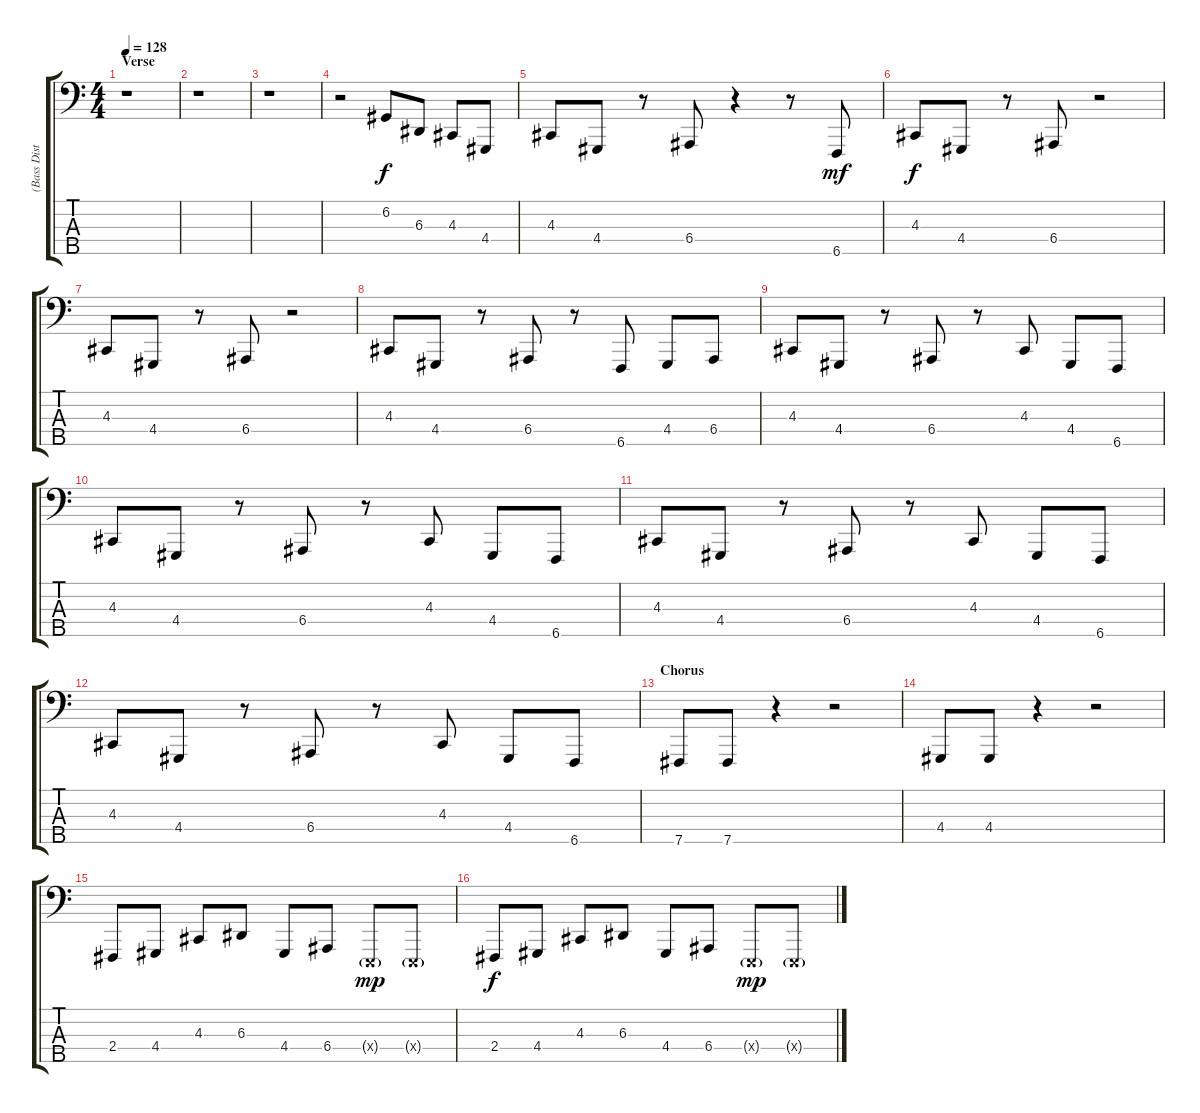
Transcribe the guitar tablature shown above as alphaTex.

\track ("(Bass Disto / Easier way to play)" "(Bass Dist") {instrument lead8bassandlead}
\staff {score tabs}
\tuning (G2 D2 A1 E1 B0) {hide}
\ts (4 4)
\section ("" "Verse")
\tempo 128
\clef f4
\ks c
r.1{dy f} |
r.1 |
r.1 |
r.2 6.2.8 6.3.8 4.3.8 4.4.8 |
4.3.8 4.4.8 r.8 6.4.8 r.4 r.8 6.5.8{dy mf} |
4.3.8{dy f} 4.4.8 r.8 6.4.8 r.2 |
4.3.8 4.4.8 r.8 6.4.8 r.2 |
4.3.8 4.4.8 r.8 6.4.8 r.8 6.5.8 4.4.8 6.4.8 |
4.3.8 4.4.8 r.8 6.4.8 r.8 4.3.8 4.4.8 6.5.8 |
4.3.8 4.4.8 r.8 6.4.8 r.8 4.3.8 4.4.8 6.5.8 |
4.3.8 4.4.8 r.8 6.4.8 r.8 4.3.8 4.4.8 6.5.8 |
4.3.8 4.4.8 r.8 6.4.8 r.8 4.3.8 4.4.8 6.5.8 |
\section ("" "Chorus")
7.5.8 7.5.8 r.4 r.2 |
4.4.8 4.4.8 r.4 r.2 |
2.4.8 4.4.8 4.3.8 6.3.8 4.4.8 6.4.8 0.4{g x}.8{dy mp} 0.4{g x}.8 |
2.4.8{dy f} 4.4.8 4.3.8 6.3.8 4.4.8 6.4.8 0.4{g x}.8{dy mp} 0.4{g x}.8
